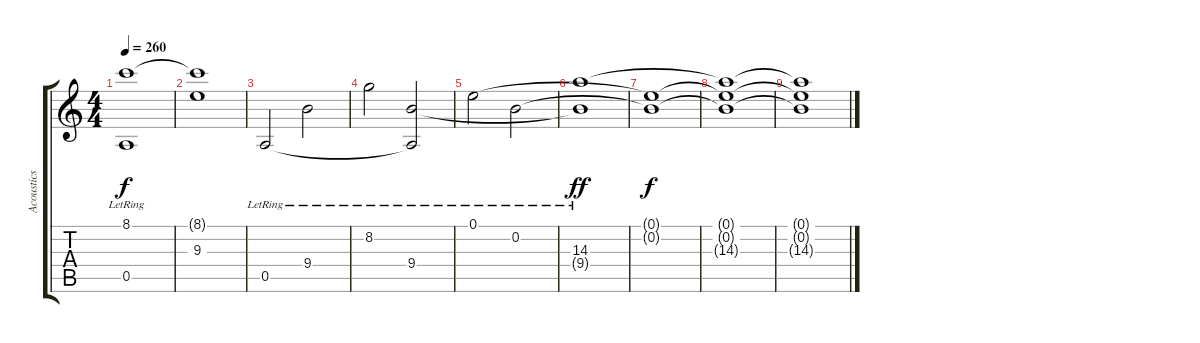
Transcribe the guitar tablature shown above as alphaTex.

\track ("Acoustics" "Acoustics") {instrument acousticguitarnylon}
\staff {score tabs}
\tuning (E4 B3 G3 D3 A2 E2) {hide}
\ts (4 4)
\tempo 260
\clef g2
\ks c
(8.1{lr} 0.5{t}).1{dy f} |
(8.1{t} 9.3{t}).1 |
0.5{lr}.2 9.4{lr}.2 |
8.2{lr}.2 (9.4{lr} 0.5{t}).2 |
0.1{lr}.2 0.2{lr}.2 |
(14.3{lr} 9.4{t}).1{dy ff} |
(0.1{t} 0.2{t}).1{dy f} |
(0.1{t} 0.2{t} 14.3{t}).1 |
(0.1{t} 0.2{t} 14.3{t}).1
